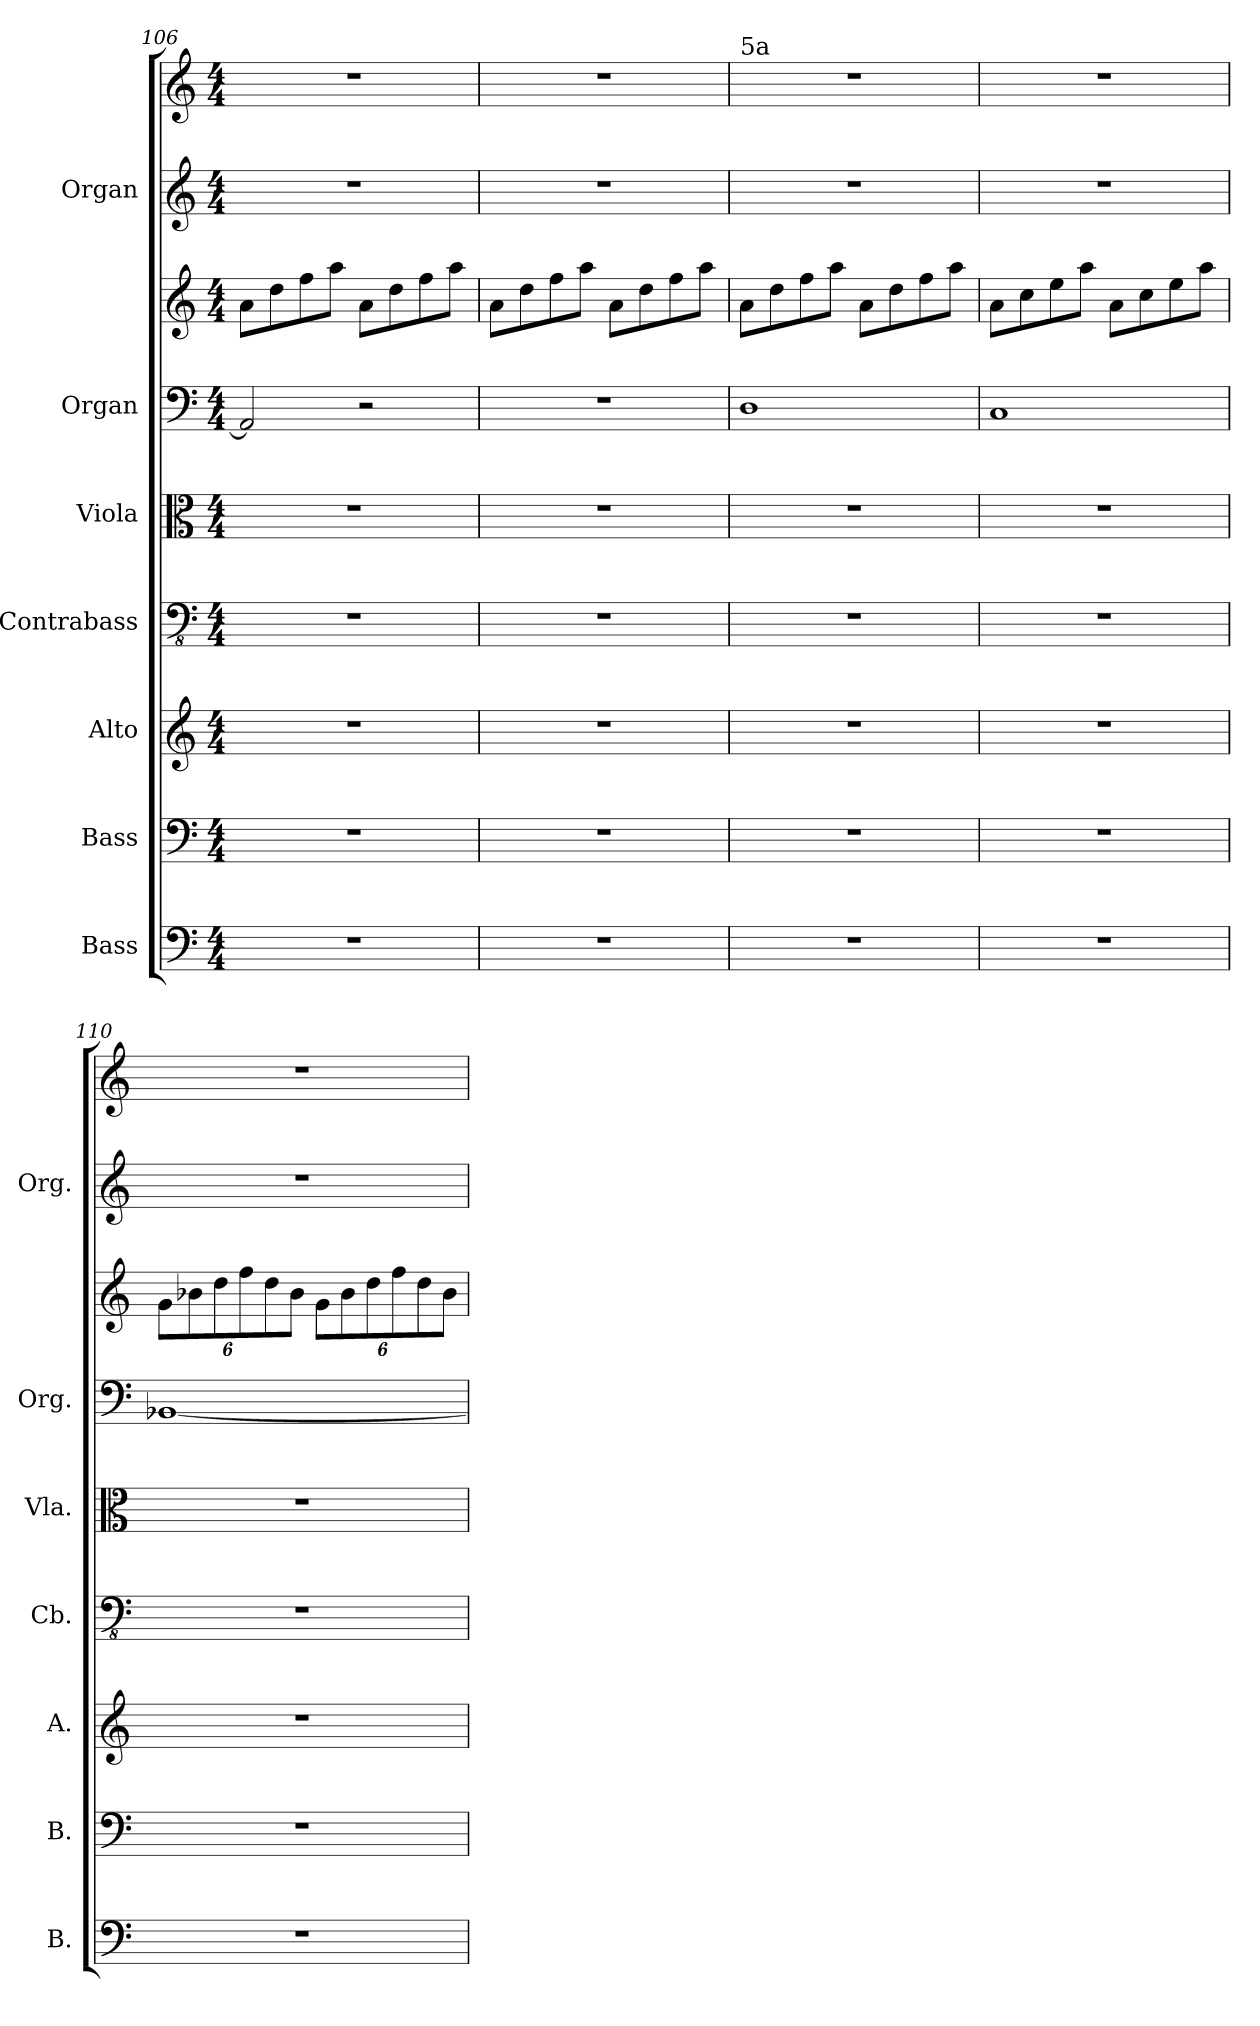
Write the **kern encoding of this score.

**kern	**kern	**kern	**kern	**kern	**kern	**kern	**kern	**kern
*part7	*part6	*part5	*part4	*part3	*part2	*part2	*part1	*part1
*staff9	*staff8	*staff7	*staff6	*staff5	*staff4	*staff3	*staff2	*staff1
*I"Bass	*I"Bass	*I"Alto	*I"Contrabass	*I"Viola	*I"Organ	*	*I"Organ	*
*I'B.	*I'B.	*I'A.	*I'Cb.	*I'Vla.	*I'Org.	*	*I'Org.	*
*clefF4	*clefF4	*clefG2	*clefFv4	*clefC3	*clefF4	*clefG2	*clefG2	*clefG2
*	*	*	*ITrd7c12	*	*	*	*	*
*k[]	*k[]	*k[]	*k[]	*k[]	*k[]	*k[]	*k[]	*k[]
*M4/4	*M4/4	*M4/4	*M4/4	*M4/4	*M4/4	*M4/4	*M4/4	*M4/4
=106	=106	=106	=106	=106	=106	=106	=106	=106
1r	1r	1r	1r	1r	2AA/]	8a\L	1r	1r
.	.	.	.	.	.	8dd\	.	.
.	.	.	.	.	.	8ff\	.	.
.	.	.	.	.	.	8aa\J	.	.
.	.	.	.	.	2r	8a\L	.	.
.	.	.	.	.	.	8dd\	.	.
.	.	.	.	.	.	8ff\	.	.
.	.	.	.	.	.	8aa\J	.	.
!!LO:PB:g=z
=107	=107	=107	=107	=107	=107	=107	=107	=107
1r	1r	1r	1r	1r	1r	8a\L	1r	1r
.	.	.	.	.	.	8dd\	.	.
.	.	.	.	.	.	8ff\	.	.
.	.	.	.	.	.	8aa\J	.	.
.	.	.	.	.	.	8a\L	.	.
.	.	.	.	.	.	8dd\	.	.
.	.	.	.	.	.	8ff\	.	.
.	.	.	.	.	.	8aa\J	.	.
=108	=108	=108	=108	=108	=108	=108	=108	=108
!	!	!	!	!	!	!	!	!LO:TX:a:t=5a
1r	1r	1r	1r	1r	1D	8a\L	1r	1r
.	.	.	.	.	.	8dd\	.	.
.	.	.	.	.	.	8ff\	.	.
.	.	.	.	.	.	8aa\J	.	.
.	.	.	.	.	.	8a\L	.	.
.	.	.	.	.	.	8dd\	.	.
.	.	.	.	.	.	8ff\	.	.
.	.	.	.	.	.	8aa\J	.	.
=109	=109	=109	=109	=109	=109	=109	=109	=109
1r	1r	1r	1r	1r	1C	8a\L	1r	1r
.	.	.	.	.	.	8cc\	.	.
.	.	.	.	.	.	8ee\	.	.
.	.	.	.	.	.	8aa\J	.	.
.	.	.	.	.	.	8a\L	.	.
.	.	.	.	.	.	8cc\	.	.
.	.	.	.	.	.	8ee\	.	.
.	.	.	.	.	.	8aa\J	.	.
=110	=110	=110	=110	=110	=110	=110	=110	=110
*	*	*	*	*	*	*Xbrackettup	*	*
1r	1r	1r	1r	1r	[1BB-X	12g\L	1r	1r
.	.	.	.	.	.	12b-X\	.	.
.	.	.	.	.	.	12dd\	.	.
.	.	.	.	.	.	12ff\	.	.
.	.	.	.	.	.	12dd\	.	.
.	.	.	.	.	.	12b-\J	.	.
.	.	.	.	.	.	12g\L	.	.
.	.	.	.	.	.	12b-\	.	.
.	.	.	.	.	.	12dd\	.	.
.	.	.	.	.	.	12ff\	.	.
.	.	.	.	.	.	12dd\	.	.
.	.	.	.	.	.	12b-\J	.	.
=	=	=	=	=	=	=	=	=
*-	*-	*-	*-	*-	*-	*-	*-	*-
